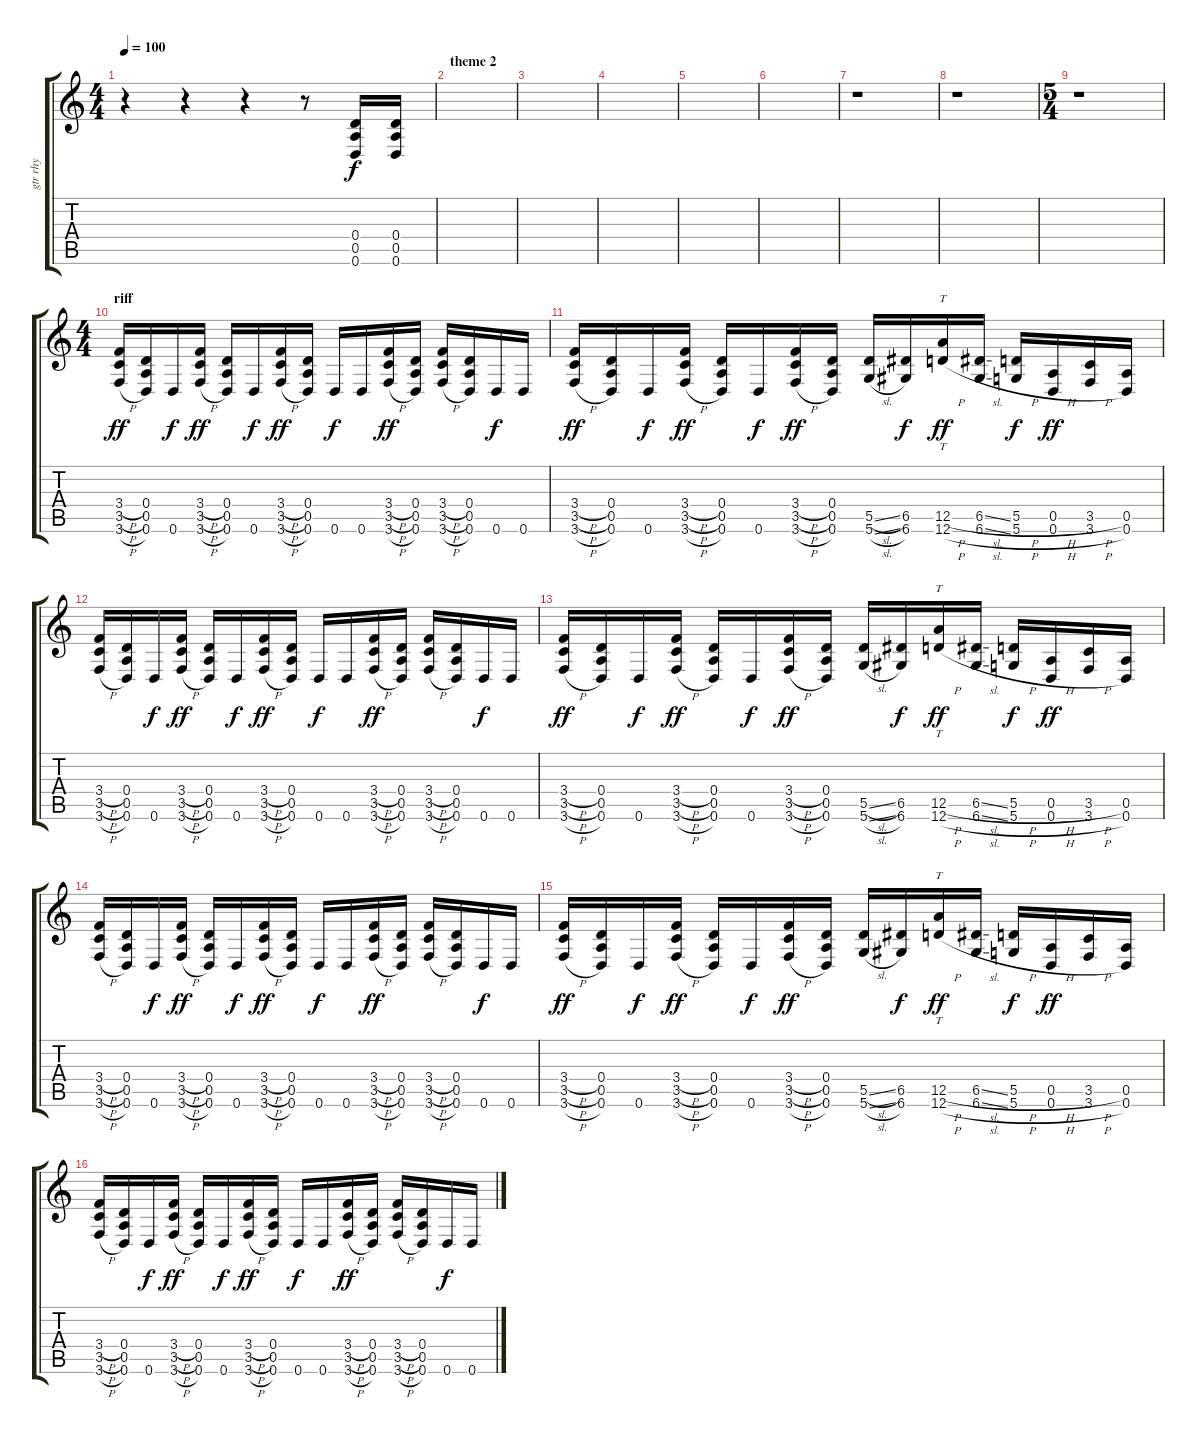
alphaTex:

\track ("gtr rhy" "gtr rhy") {instrument overdrivenguitar}
\staff {score tabs}
\tuning (E4 B3 G3 D3 A2 D2) {hide}
\ts (4 4)
\tempo 100
\clef g2
\ks c
r.4{dy ff} r.4 r.4 r.8 (0.4 0.5 0.6).16{dy f} (0.4 0.5 0.6).16 |
\section ("" "theme 2")
|
|
|
|
|
r.1 |
r.1 |
\ts (5 4)
r.1 |
\ts (4 4)
\section ("" "riff")
(3.4{h} 3.5{h} 3.6{h}).16{dy ff} (0.4 0.5 0.6).16 0.6.16{dy f} (3.4{h} 3.5{h} 3.6{h}).16{dy ff} (0.4 0.5 0.6).16 0.6.16{dy f} (3.4{h} 3.5{h} 3.6{h}).16{dy ff} (0.4 0.5 0.6).16 0.6.16{dy f} 0.6.16 (3.4{h} 3.5{h} 3.6{h}).16{dy ff} (0.4 0.5 0.6).16 (3.4{h} 3.5{h} 3.6{h}).16 (0.4 0.5 0.6).16 0.6.16{dy f} 0.6.16 |
(3.4{h} 3.5{h} 3.6{h}).16{dy ff} (0.4 0.5 0.6).16 0.6.16{dy f} (3.4{h} 3.5{h} 3.6{h}).16{dy ff} (0.4 0.5 0.6).16 0.6.16{dy f} (3.4{h} 3.5{h} 3.6{h}).16{dy ff} (0.4 0.5 0.6).16 (5.5{sl} 5.6{sl}).16 (6.5 6.6).16{dy f} (12.5{h} 12.6{h}).16{tt dy ff} (6.5{sl} 6.6{sl}).16 (5.5{h} 5.6{h}).16{dy f} (0.5{h} 0.6{h}).16{dy ff} (3.5{h} 3.6{h}).16 (0.5 0.6).16 |
(3.4{h} 3.5{h} 3.6{h}).16 (0.4 0.5 0.6).16 0.6.16{dy f} (3.4{h} 3.5{h} 3.6{h}).16{dy ff} (0.4 0.5 0.6).16 0.6.16{dy f} (3.4{h} 3.5{h} 3.6{h}).16{dy ff} (0.4 0.5 0.6).16 0.6.16{dy f} 0.6.16 (3.4{h} 3.5{h} 3.6{h}).16{dy ff} (0.4 0.5 0.6).16 (3.4{h} 3.5{h} 3.6{h}).16 (0.4 0.5 0.6).16 0.6.16{dy f} 0.6.16 |
(3.4{h} 3.5{h} 3.6{h}).16{dy ff} (0.4 0.5 0.6).16 0.6.16{dy f} (3.4{h} 3.5{h} 3.6{h}).16{dy ff} (0.4 0.5 0.6).16 0.6.16{dy f} (3.4{h} 3.5{h} 3.6{h}).16{dy ff} (0.4 0.5 0.6).16 (5.5{sl} 5.6{sl}).16 (6.5 6.6).16{dy f} (12.5{h} 12.6{h}).16{tt dy ff} (6.5{sl} 6.6{sl}).16 (5.5{h} 5.6{h}).16{dy f} (0.5{h} 0.6{h}).16{dy ff} (3.5{h} 3.6{h}).16 (0.5 0.6).16 |
(3.4{h} 3.5{h} 3.6{h}).16 (0.4 0.5 0.6).16 0.6.16{dy f} (3.4{h} 3.5{h} 3.6{h}).16{dy ff} (0.4 0.5 0.6).16 0.6.16{dy f} (3.4{h} 3.5{h} 3.6{h}).16{dy ff} (0.4 0.5 0.6).16 0.6.16{dy f} 0.6.16 (3.4{h} 3.5{h} 3.6{h}).16{dy ff} (0.4 0.5 0.6).16 (3.4{h} 3.5{h} 3.6{h}).16 (0.4 0.5 0.6).16 0.6.16{dy f} 0.6.16 |
(3.4{h} 3.5{h} 3.6{h}).16{dy ff} (0.4 0.5 0.6).16 0.6.16{dy f} (3.4{h} 3.5{h} 3.6{h}).16{dy ff} (0.4 0.5 0.6).16 0.6.16{dy f} (3.4{h} 3.5{h} 3.6{h}).16{dy ff} (0.4 0.5 0.6).16 (5.5{sl} 5.6{sl}).16 (6.5 6.6).16{dy f} (12.5{h} 12.6{h}).16{tt dy ff} (6.5{sl} 6.6{sl}).16 (5.5{h} 5.6{h}).16{dy f} (0.5{h} 0.6{h}).16{dy ff} (3.5{h} 3.6{h}).16 (0.5 0.6).16 |
(3.4{h} 3.5{h} 3.6{h}).16 (0.4 0.5 0.6).16 0.6.16{dy f} (3.4{h} 3.5{h} 3.6{h}).16{dy ff} (0.4 0.5 0.6).16 0.6.16{dy f} (3.4{h} 3.5{h} 3.6{h}).16{dy ff} (0.4 0.5 0.6).16 0.6.16{dy f} 0.6.16 (3.4{h} 3.5{h} 3.6{h}).16{dy ff} (0.4 0.5 0.6).16 (3.4{h} 3.5{h} 3.6{h}).16 (0.4 0.5 0.6).16 0.6.16{dy f} 0.6.16
